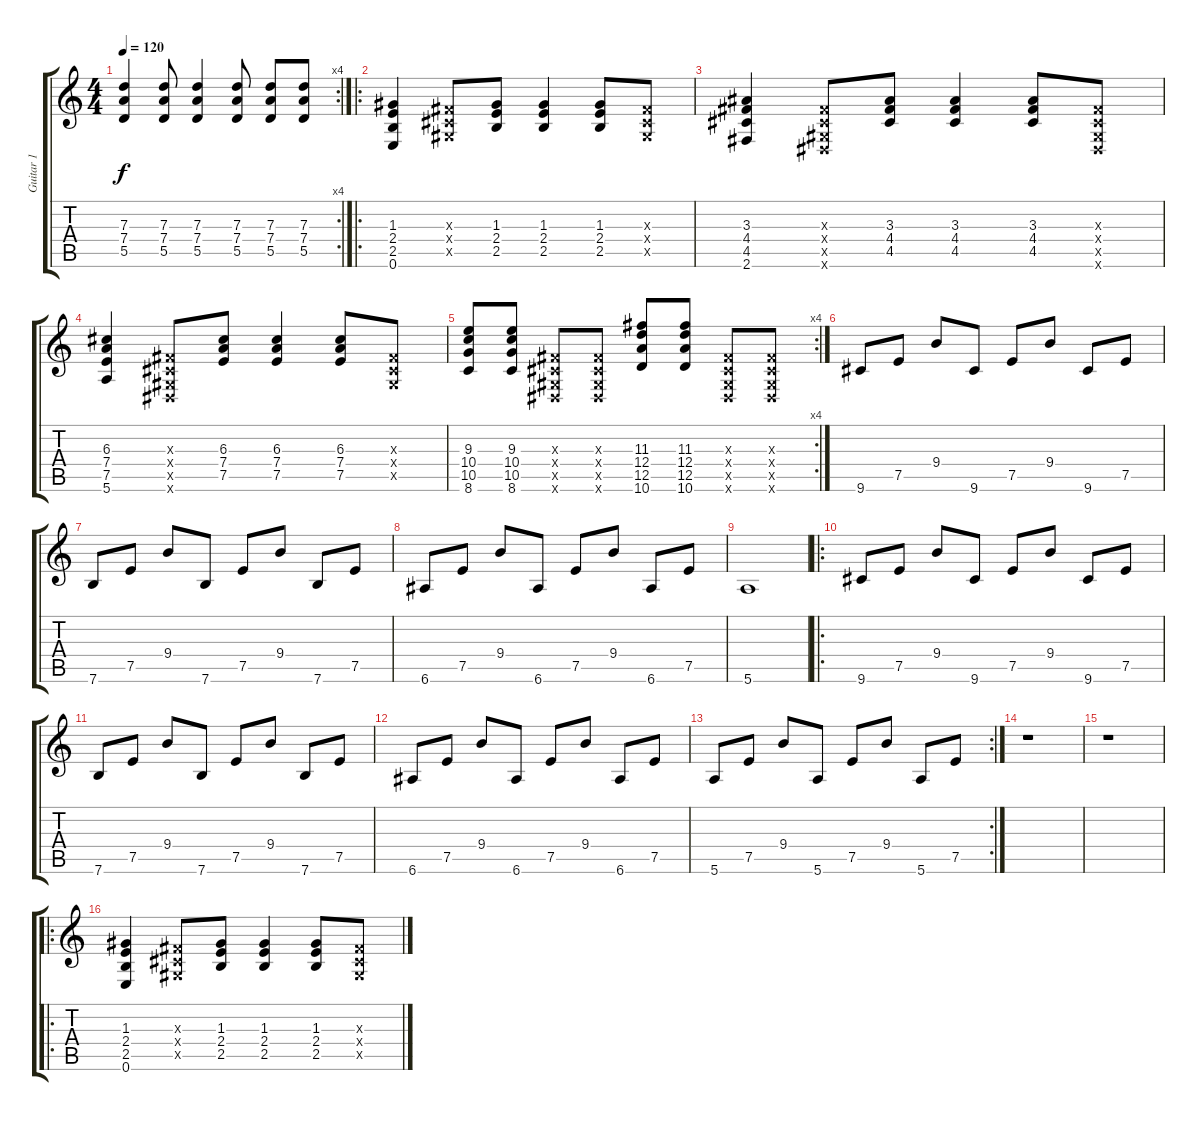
\track ("Guitar 1" "Guitar 1") {instrument acousticguitarsteel}
\staff {score tabs}
\tuning (E4 B3 G3 D3 A2 E2) {hide}
\rc 4
\ts (4 4)
\tempo 120
\clef g2
\ks c
(7.3 7.4 5.5).4{dy f} (7.3 7.4 5.5).8 (7.3 7.4 5.5).4 (7.3 7.4 5.5).8 (7.3 7.4 5.5).8 (7.3 7.4 5.5).8 |
\ro
(1.3 2.4 2.5 0.6).4{instrument distortionguitar} (-1.3{x} -1.4{x} -1.5{x}).8 (1.3 2.4 2.5).8 (1.3 2.4 2.5).4 (1.3 2.4 2.5).8 (-1.3{x} -1.4{x} -1.5{x}).8 |
(3.3 4.4 4.5 2.6).4 (-1.3{x} -1.4{x} -1.5{x} -1.6{x}).8 (3.3 4.4 4.5).8 (3.3 4.4 4.5).4 (3.3 4.4 4.5).8 (-1.3{x} -1.4{x} -1.5{x} -1.6{x}).8 |
(6.3 7.4 7.5 5.6).4 (-1.3{x} -1.4{x} -1.5{x} -1.6{x}).8 (6.3 7.4 7.5).8 (6.3 7.4 7.5).4 (6.3 7.4 7.5).8 (-1.3{x} -1.4{x} -1.5{x}).8 |
\rc 4
(9.3 10.4 10.5 8.6).8 (9.3 10.4 10.5 8.6).8 (-1.3{x} -1.4{x} -1.5{x} -1.6{x}).8 (-1.3{x} -1.4{x} -1.5{x} -1.6{x}).8 (11.3 12.4 12.5 10.6).8 (11.3 12.4 12.5 10.6).8 (-1.3{x} -1.4{x} -1.5{x} -1.6{x}).8 (-1.3{x} -1.4{x} -1.5{x} -1.6{x}).8 |
9.6.8{instrument acousticguitarsteel} 7.5.8 9.4.8 9.6.8 7.5.8 9.4.8 9.6.8 7.5.8 |
7.6.8 7.5.8 9.4.8 7.6.8 7.5.8 9.4.8 7.6.8 7.5.8 |
6.6.8 7.5.8 9.4.8 6.6.8 7.5.8 9.4.8 6.6.8 7.5.8 |
5.6.1 |
\ro
9.6.8 7.5.8 9.4.8 9.6.8 7.5.8 9.4.8 9.6.8 7.5.8 |
7.6.8 7.5.8 9.4.8 7.6.8 7.5.8 9.4.8 7.6.8 7.5.8 |
6.6.8 7.5.8 9.4.8 6.6.8 7.5.8 9.4.8 6.6.8 7.5.8 |
\rc 2
5.6.8 7.5.8 9.4.8 5.6.8 7.5.8 9.4.8 5.6.8 7.5.8 |
r.1 |
r.1 |
\ro
(1.3 2.4 2.5 0.6).4{instrument distortionguitar} (-1.3{x} -1.4{x} -1.5{x}).8 (1.3 2.4 2.5).8 (1.3 2.4 2.5).4 (1.3 2.4 2.5).8 (-1.3{x} -1.4{x} -1.5{x}).8
